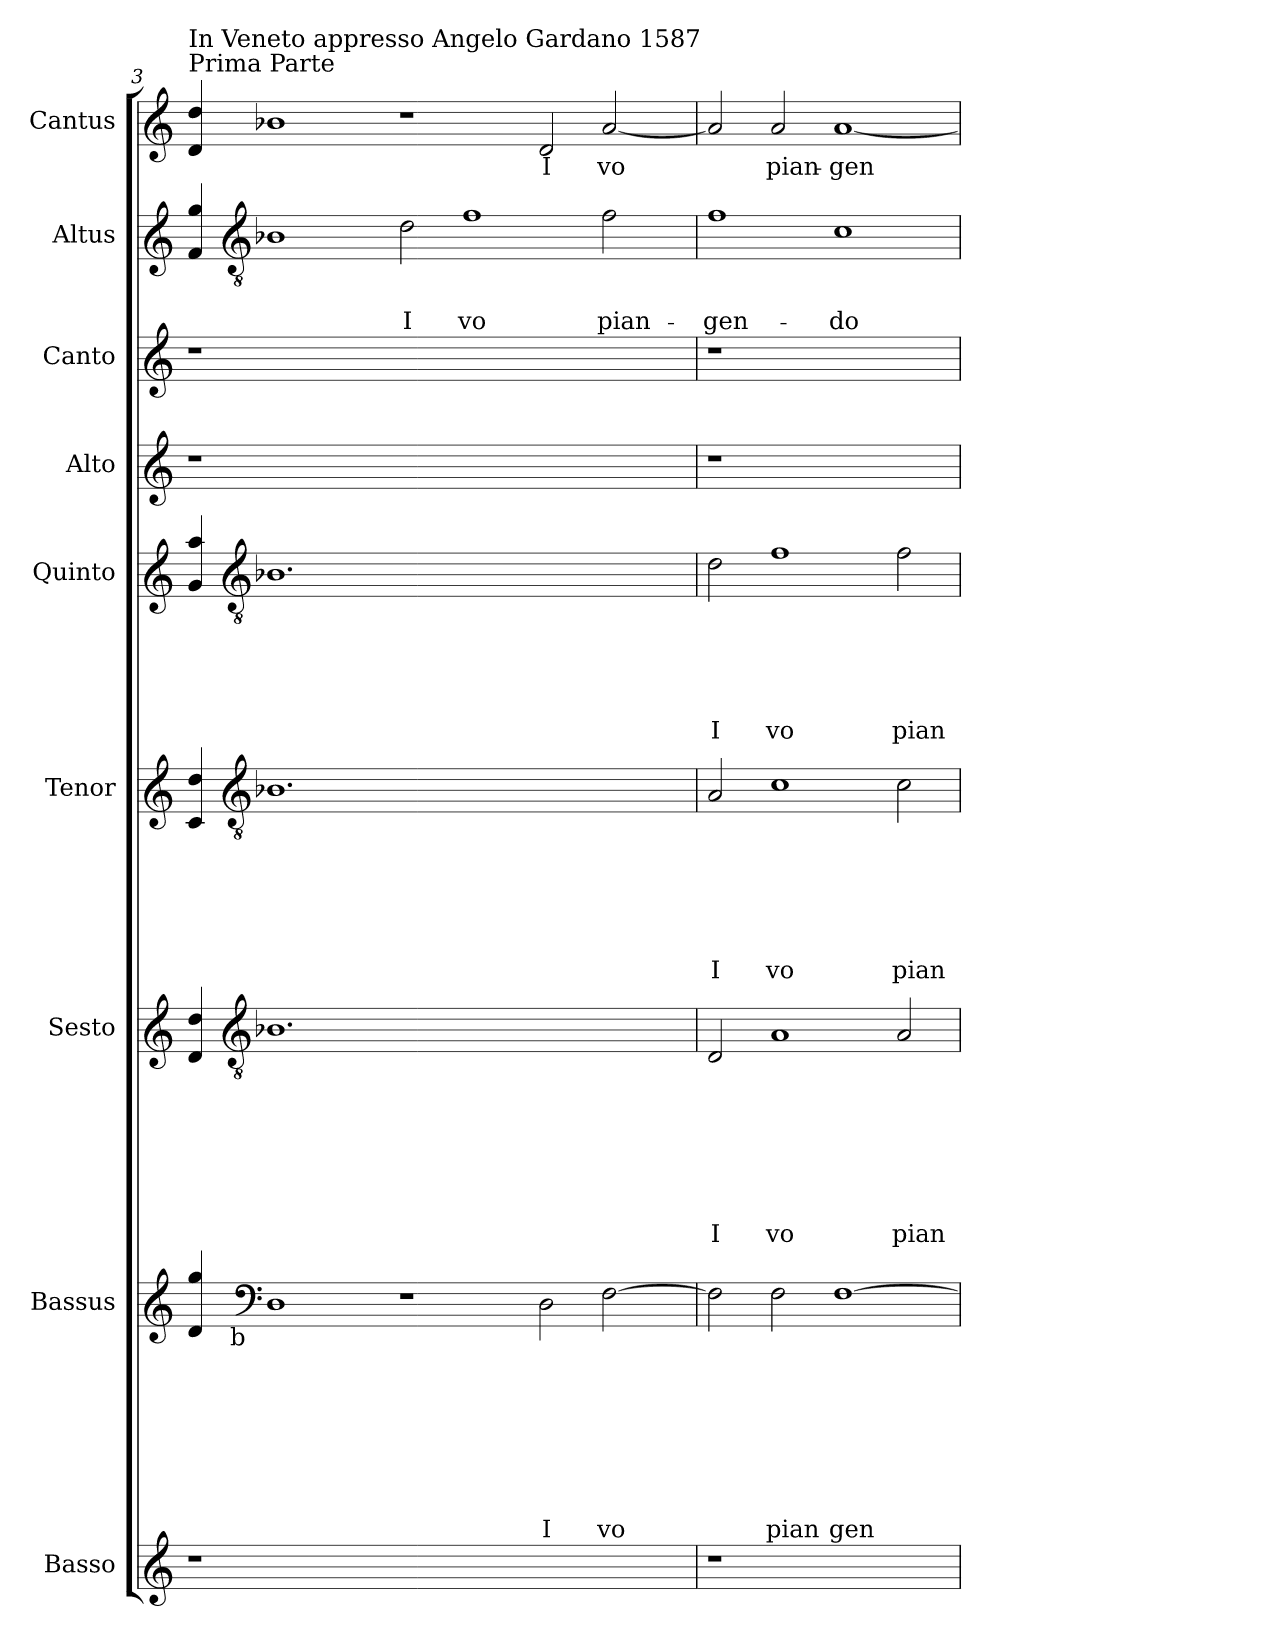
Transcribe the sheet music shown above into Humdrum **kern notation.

**kern	**kern	**text	**text	**text	**text	**text	**text	**text	**text	**kern	**text	**text	**text	**text	**text	**text	**text	**kern	**text	**text	**text	**text	**text	**text	**kern	**text	**text	**text	**text	**text	**kern	**kern	**kern	**text	**text	**kern	**text
*part9	*part8	*part8	*part8	*part8	*part8	*part8	*part8	*part8	*part8	*part7	*part7	*part7	*part7	*part7	*part7	*part7	*part7	*part6	*part6	*part6	*part6	*part6	*part6	*part6	*part5	*part5	*part5	*part5	*part5	*part5	*part4	*part3	*part2	*part2	*part2	*part1	*part1
*staff9	*staff8	*staff8	*staff8	*staff8	*staff8	*staff8	*staff8	*staff8	*staff8	*staff7	*staff7	*staff7	*staff7	*staff7	*staff7	*staff7	*staff7	*staff6	*staff6	*staff6	*staff6	*staff6	*staff6	*staff6	*staff5	*staff5	*staff5	*staff5	*staff5	*staff5	*staff4	*staff3	*staff2	*staff2	*staff2	*staff1	*staff1
*I"Basso	*I"Bassus	*	*	*	*	*	*	*	*	*I"Sesto	*	*	*	*	*	*	*	*I"Tenor	*	*	*	*	*	*	*I"Quinto	*	*	*	*	*	*I"Alto	*I"Canto	*I"Altus	*	*	*I"Cantus	*
*	*	*	*	*	*	*	*	*	*	*I'Sesto	*	*	*	*	*	*	*	*I'Tenor	*	*	*	*	*	*	*I'Quinto	*	*	*	*	*	*I'Alto	*I'Canto	*I'Altus	*	*	*I'Cantus	*
!!LO:LB:g=z
*clefG2	*clefG2	*	*	*	*	*	*	*	*	*clefG2	*	*	*	*	*	*	*	*clefG2	*	*	*	*	*	*	*clefG2	*	*	*	*	*	*clefG2	*clefG2	*clefG2	*	*	*clefG2	*
*k[]	*k[]	*	*	*	*	*	*	*	*	*k[]	*	*	*	*	*	*	*	*k[]	*	*	*	*	*	*	*k[]	*	*	*	*	*	*k[]	*k[]	*k[]	*	*	*k[]	*
*C:	*C:	*	*	*	*	*	*	*	*	*C:	*	*	*	*	*	*	*	*C:	*	*	*	*	*	*	*C:	*	*	*	*	*	*C:	*C:	*C:	*	*	*C:	*
=3	=3	=3	=3	=3	=3	=3	=3	=3	=3	=3	=3	=3	=3	=3	=3	=3	=3	=3	=3	=3	=3	=3	=3	=3	=3	=3	=3	=3	=3	=3	=3	=3	=3	=3	=3	=3	=3
!	!	!	!	!	!	!	!	!	!	!	!	!	!	!	!	!	!	!	!	!	!	!	!	!	!	!	!	!	!	!	!	!	!	!	!	!LO:TX:a:t=Prima Parte	!
!	!	!	!	!	!	!	!	!	!	!	!	!	!	!	!	!	!	!	!	!	!	!	!	!	!	!	!	!	!	!	!	!	!	!	!	!LO:TX:a:t=In Veneto appresso Angelo Gardano 1587	!
*	*^	*	*	*	*	*	*	*	*	*	*	*	*	*	*	*	*	*	*	*	*	*	*	*	*	*	*	*	*	*	*	*	*	*	*	*	*
1r	4d/ 4gg/	8.ryy	.	.	.	.	.	.	.	.	4d/ 4dd/	.	.	.	.	.	.	.	4c/ 4dd/	.	.	.	.	.	.	4g/ 4aa/	.	.	.	.	.	1r	1r	4f/ 4gg/	.	.	4d/ 4dd/	.
!	!	!LO:TX:b:t=b	!	!	!	!	!	!	!	!	!	!	!	!	!	!	!	!	!	!	!	!	!	!	!	!	!	!	!	!	!	!	!	!	!	!	!	!
.	.	1ryy	.	.	.	.	.	.	.	.	.	.	.	.	.	.	.	.	.	.	.	.	.	.	.	.	.	.	.	.	.	.	.	.	.	.	.	.
*	*clefF4	*	*	*	*	*	*	*	*	*	*clefGv2	*	*	*	*	*	*	*	*clefGv2	*	*	*	*	*	*	*clefGv2	*	*	*	*	*	*	*	*clefGv2	*	*	*	*
.	1D	.	.	.	.	.	.	.	.	.	1.B-X	.	.	.	.	.	.	.	1.B-X	.	.	.	.	.	.	1.B-X	.	.	.	.	.	.	.	1B-X	.	.	1b-X	.
0ryy	.	.	.	.	.	.	.	.	.	.	.	.	.	.	.	.	.	.	.	.	.	.	.	.	.	.	.	.	.	.	.	0ryy	0ryy	.	.	.	.	.
.	.	1ryy	.	.	.	.	.	.	.	.	.	.	.	.	.	.	.	.	.	.	.	.	.	.	.	.	.	.	.	.	.	.	.	.	.	.	.	.
!	!	!	!	!	!	!	!	!	!	!	!	!	!	!	!	!	!	!	!	!	!	!	!	!	!	!	!	!	!	!	!	!	!	!	!	!LO:LY:b	!	!
.	1r	.	.	.	.	.	.	.	.	.	.	.	.	.	.	.	.	.	.	.	.	.	.	.	.	.	.	.	.	.	.	.	.	2d\	.	I	1r	.
!	!	!	!	!	!	!	!	!	!	!	!	!	!	!	!	!	!	!	!	!	!	!	!	!	!	!	!	!	!	!	!	!	!	!	!	!LO:LY:b	!	!
.	.	.	.	.	.	.	.	.	.	.	1.ryy	.	.	.	.	.	.	.	1.ryy	.	.	.	.	.	.	1.ryy	.	.	.	.	.	.	.	1f	.	vo	.	.
.	.	1ryy	.	.	.	.	.	.	.	.	.	.	.	.	.	.	.	.	.	.	.	.	.	.	.	.	.	.	.	.	.	.	.	.	.	.	.	.
!	!	!	!	!	!	!	!	!	!	!LO:LY:b	!	!	!	!	!	!	!	!	!	!	!	!	!	!	!	!	!	!	!	!	!	!	!	!	!	!	!	!LO:LY:b
.	2D\	.	.	.	.	.	.	.	.	I	.	.	.	.	.	.	.	.	.	.	.	.	.	.	.	.	.	.	.	.	.	.	.	.	.	.	2d/	I
!	!	!	!	!	!	!	!	!	!	!LO:LY:b	!	!	!	!	!	!	!	!	!	!	!	!	!	!	!	!	!	!	!	!	!	!	!	!	!	!LO:LY:b	!	!LO:LY:b
.	[>2F\	.	.	.	.	.	.	.	.	vo	.	.	.	.	.	.	.	.	.	.	.	.	.	.	.	.	.	.	.	.	.	.	.	2f\	.	pian-	[<2a/	vo
4ryy	.	.	.	.	.	.	.	.	.	.	.	.	.	.	.	.	.	.	.	.	.	.	.	.	.	.	.	.	.	.	.	4ryy	4ryy	.	.	.	.	.
.	.	16ryy	.	.	.	.	.	.	.	.	.	.	.	.	.	.	.	.	.	.	.	.	.	.	.	.	.	.	.	.	.	.	.	.	.	.	.	.
=4	=4	=4	=4	=4	=4	=4	=4	=4	=4	=4	=4	=4	=4	=4	=4	=4	=4	=4	=4	=4	=4	=4	=4	=4	=4	=4	=4	=4	=4	=4	=4	=4	=4	=4	=4	=4	=4	=4
!	!	!	!	!	!	!	!	!	!	!	!	!	!	!	!	!	!	!LO:LY:b	!	!	!	!	!	!	!LO:LY:b	!	!	!	!	!	!LO:LY:b	!	!	!	!	!LO:LY:b	!	!
*	*v	*v	*	*	*	*	*	*	*	*	*	*	*	*	*	*	*	*	*	*	*	*	*	*	*	*	*	*	*	*	*	*	*	*	*	*	*	*
1r	2F\]	.	.	.	.	.	.	.	.	2D/	.	.	.	.	.	.	I	2A/	.	.	.	.	.	I	2d\	.	.	.	.	I	1r	1r	1f	.	-gen-	2a/]	.
!	!	!	!	!	!	!	!	!	!LO:LY:b	!	!	!	!	!	!	!	!LO:LY:b	!	!	!	!	!	!	!LO:LY:b	!	!	!	!	!	!LO:LY:b	!	!	!	!	!	!	!LO:LY:b
.	2F\	.	.	.	.	.	.	.	pian	1A	.	.	.	.	.	.	vo	1c	.	.	.	.	.	vo	1f	.	.	.	.	vo	.	.	.	.	.	2a/	pian-
!	!	!	!	!	!	!	!	!	!LO:LY:b	!	!	!	!	!	!	!	!	!	!	!	!	!	!	!	!	!	!	!	!	!	!	!	!	!	!LO:LY:b	!	!LO:LY:b
1ryy	[>1F	.	.	.	.	.	.	.	gen	.	.	.	.	.	.	.	.	.	.	.	.	.	.	.	.	.	.	.	.	.	1ryy	1ryy	1c	.	-do	[<1a	-gen-
!	!	!	!	!	!	!	!	!	!	!	!	!	!	!	!	!	!LO:LY:b	!	!	!	!	!	!	!LO:LY:b	!	!	!	!	!	!LO:LY:b	!	!	!	!	!	!	!
.	.	.	.	.	.	.	.	.	.	2A/	.	.	.	.	.	.	pian-	2c\	.	.	.	.	.	pian	2f\	.	.	.	.	pian	.	.	.	.	.	.	.
=	=	=	=	=	=	=	=	=	=	=	=	=	=	=	=	=	=	=	=	=	=	=	=	=	=	=	=	=	=	=	=	=	=	=	=	=	=
*-	*-	*-	*-	*-	*-	*-	*-	*-	*-	*-	*-	*-	*-	*-	*-	*-	*-	*-	*-	*-	*-	*-	*-	*-	*-	*-	*-	*-	*-	*-	*-	*-	*-	*-	*-	*-	*-
